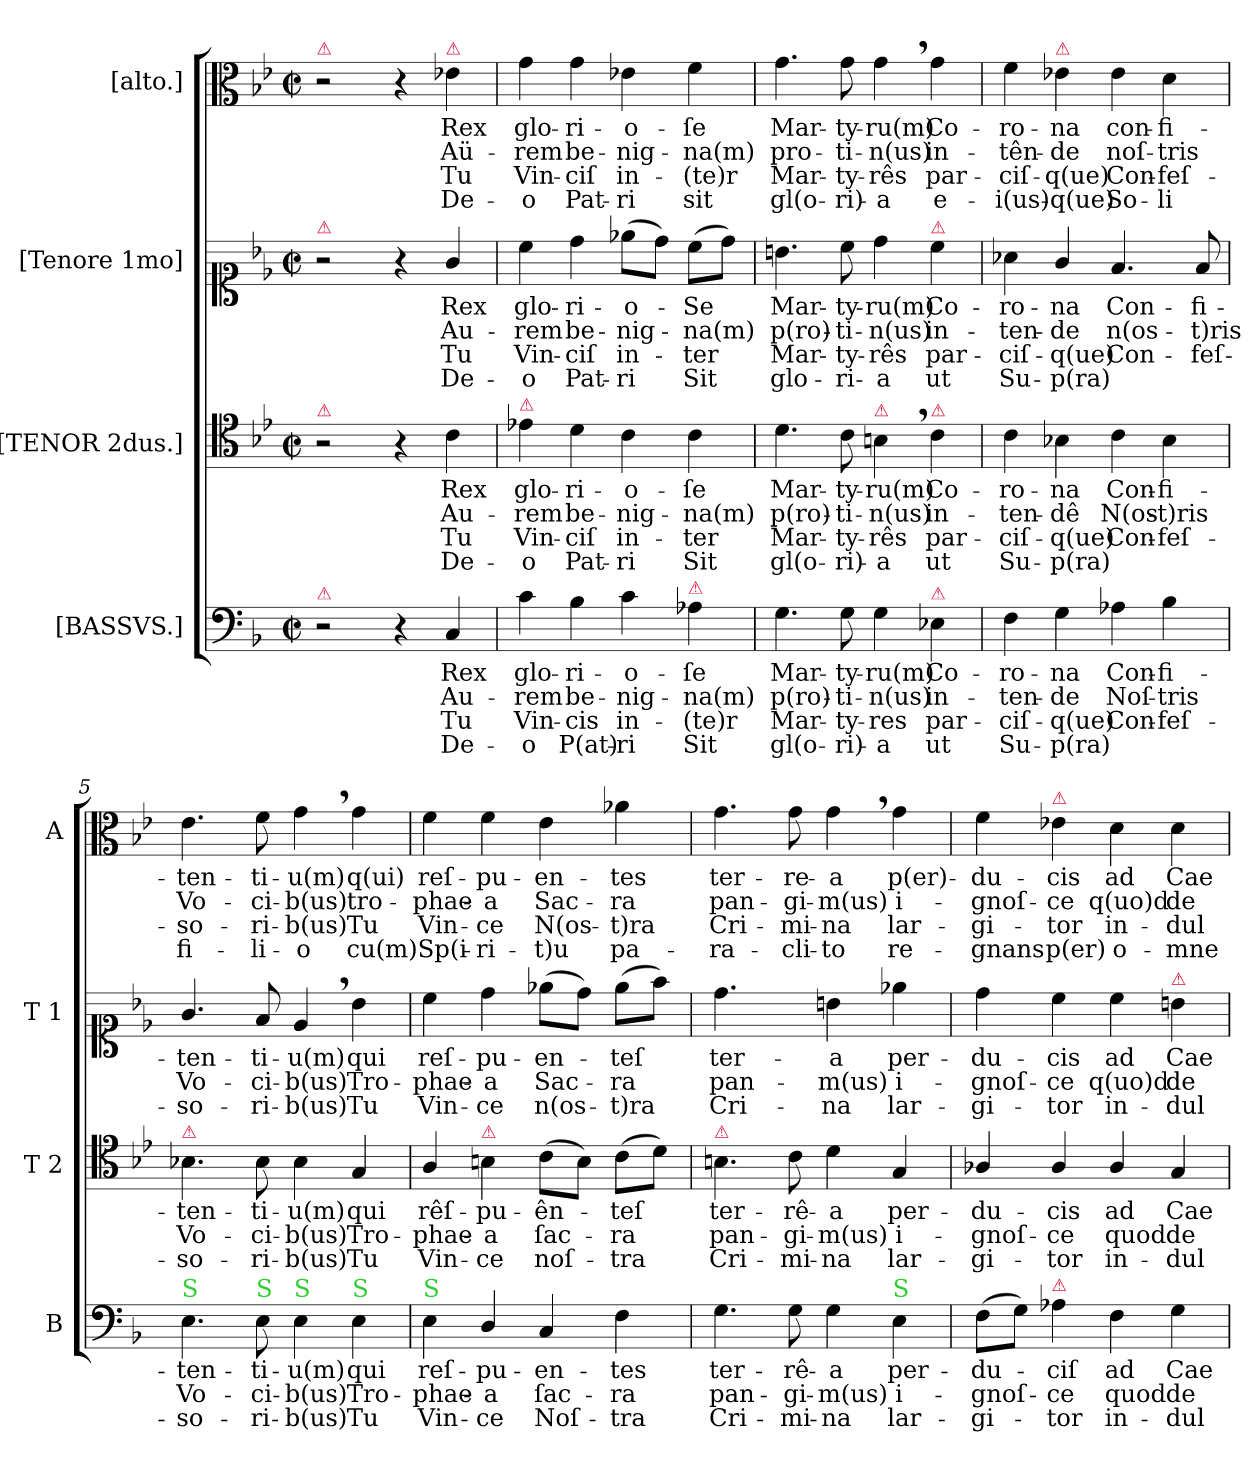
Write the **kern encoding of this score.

**kern	**text	**text	**text	**text	**kern	**text	**text	**text	**text	**kern	**text	**text	**text	**text	**kern	**text	**text	**text	**text
*part4	*part4	*part4	*part4	*part4	*part3	*part3	*part3	*part3	*part3	*part2	*part2	*part2	*part2	*part2	*part1	*part1	*part1	*part1	*part1
*staff4	*staff4	*staff4	*staff4	*staff4	*staff3	*staff3	*staff3	*staff3	*staff3	*staff2	*staff2	*staff2	*staff2	*staff2	*staff1	*staff1	*staff1	*staff1	*staff1
*I"[BASSVS.]	*	*	*	*	*I"[TENOR 2dus.]	*	*	*	*	*I"[Tenore 1mo]	*	*	*	*	*I"[alto.]	*	*	*	*
*I'B	*	*	*	*	*I'T 2	*	*	*	*	*I'T 1	*	*	*	*	*I'A	*	*	*	*
*clefF4	*	*	*	*	*clefC4	*	*	*	*	*clefC1	*	*	*	*	*clefC3	*	*	*	*
*k[b-]	*	*	*	*	*k[b-e-]	*	*	*	*	*k[b-e-]	*	*	*	*	*k[b-e-]	*	*	*	*
*M2/2	*	*	*	*	*M2/2	*	*	*	*	*M2/2	*	*	*	*	*M2/2	*	*	*	*
*met(c|)	*	*	*	*	*met(c|)	*	*	*	*	*met(c|)	*	*	*	*	*met(c|)	*	*	*	*
=1	=1	=1	=1	=1	=1	=1	=1	=1	=1	=1	=1	=1	=1	=1	=1	=1	=1	=1	=1
!	!	!	!	!	!	!	!	!	!	!	!	!	!	!	!LO:TX:a:color=crimson:t=⚠	!	!	!	!
!	!	!	!	!	!	!	!	!	!	!LO:TX:a:color=crimson:t=⚠	!	!	!	!	!	!	!	!	!
!	!	!	!	!	!LO:TX:a:color=crimson:t=⚠	!	!	!	!	!	!	!	!	!	!	!	!	!	!
!LO:TX:a:color=crimson:t=⚠	!	!	!	!	!	!	!	!	!	!	!	!	!	!	!	!	!	!	!
2r	.	.	.	.	2r	.	.	.	.	2r	.	.	.	.	2r	.	.	.	.
4r	.	.	.	.	4r	.	.	.	.	4r	.	.	.	.	4r	.	.	.	.
!	!	!	!	!	!	!	!	!	!	!	!	!	!	!	!LO:TX:a:color=crimson:t=⚠	!	!	!	!
4C/	Rex	Au-	Tu	De-	4c\	Rex	Au-	Tu	De-	4g/	Rex	Au-	Tu	De-	4e-X\	Rex	Aü-	Tu	De-
=2	=2	=2	=2	=2	=2	=2	=2	=2	=2	=2	=2	=2	=2	=2	=2	=2	=2	=2	=2
!	!	!	!	!	!LO:TX:a:color=crimson:t=⚠	!	!	!	!	!	!	!	!	!	!	!	!	!	!
4c\	glo-	-rem	Vin-	-o	4e-X\	glo-	-rem	Vin-	-o	4cc\	glo-	-rem	Vin-	-o	4g\	glo-	-rem	Vin-	-o
4B-\	-ri-	be-	-cis	P(at)-	4d\	-ri-	be-	-ciſ	Pat-	4dd\	-ri-	be-	-ciſ	Pat-	4g\	-ri-	be-	-ciſ	Pat-
4c\	-o-	-nig-	in-	-ri	4c\	-o-	-nig-	in-	-ri	(8ee-X\L	-o-	-nig-	in-	-ri	4e-X\	-o-	-nig-	in-	-ri
.	.	.	.	.	.	.	.	.	.	8dd\J)	.	.	.	.	.	.	.	.	.
!LO:TX:a:color=crimson:t=⚠	!	!	!	!	!	!	!	!	!	!	!	!	!	!	!	!	!	!	!
4A-X\	-ſe	-na(m)	-(te)r	Sit	4c\	-ſe	-na(m)	-ter	Sit	(8cc\L	-Se	-na(m)	-ter	Sit	4f\	-ſe	-na(m)	-(te)r	sit
.	.	.	.	.	.	.	.	.	.	8dd\J)	.	.	.	.	.	.	.	.	.
=3	=3	=3	=3	=3	=3	=3	=3	=3	=3	=3	=3	=3	=3	=3	=3	=3	=3	=3	=3
4.G\	Mar-	p(ro)-	Mar-	gl(o-	4.d\	Mar-	p(ro)-	Mar-	gl(o-	4.bn\	Mar-	p(ro)-	Mar-	glo-	4.g\	Mar-	pro-	Mar-	gl(o-
8G\	-ty-	-ti-	-ty-	-ri)-	8c\	-ty-	-ti-	-ty-	-ri)-	8cc\	-ty-	-ti-	-ty-	-ri-	8g\	-ty-	-ti-	-ty-	-ri)-
!	!	!	!	!	!LO:TX:a:color=crimson:t=⚠	!	!	!	!	!	!	!	!	!	!	!	!	!	!
4G\	-ru(m)	-n(us)	-res	-a	4Bn,<\	-ru(m)	-n(us)	-rês	-a	4dd\	-ru(m)	-n(us)	-rês	-a	4g,<\	-ru(m)	-n(us)	-rês	-a
!	!	!	!	!	!	!	!	!	!	!LO:TX:a:color=crimson:t=⚠	!	!	!	!	!	!	!	!	!
!	!	!	!	!	!LO:TX:a:color=crimson:t=⚠	!	!	!	!	!	!	!	!	!	!	!	!	!	!
!LO:TX:a:color=crimson:t=⚠	!	!	!	!	!	!	!	!	!	!	!	!	!	!	!	!	!	!	!
4E-X\	Co-	in-	par-	ut	4c\	Co-	in-	par-	ut	4cc\	Co-	in-	par-	ut	4g\	Co-	in-	par-	e-
=4	=4	=4	=4	=4	=4	=4	=4	=4	=4	=4	=4	=4	=4	=4	=4	=4	=4	=4	=4
4F\	-ro-	-ten-	-ciſ-	Su-	4c\	-ro-	-ten-	-ciſ-	Su-	4a-X\	-ro-	-ten-	-ciſ-	Su-	4f\	-ro-	-tên-	-ciſ-	-i(us)-
!	!	!	!	!	!	!	!	!	!	!	!	!	!	!	!LO:TX:a:color=crimson:t=⚠	!	!	!	!
4G\	-na	-de	-q(ue)	-p(ra)	4B-X\	-na	-dê	-q(ue)	-p(ra)	4g/	-na	-de	-q(ue)	-p(ra)	4e-X\	-na	-de	-q(ue)	-q(ue)
4A-X\	Con-	Noſ-	Con-	.	4c\	Con-	N(os-	Con-	.	4.f/	Con-	n(os-	Con-	.	4e-\	con-	noſ-	Con-	So-
4B-\	-fi-	-tris	-feſ-	.	4B-\	-fi-	-t)ris	-feſ-	.	.	.	.	.	.	4d\	-fi-	-tris	-feſ-	-li
.	.	.	.	.	.	.	.	.	.	8f/	-fi-	-t)ris	-feſ-	.	.	.	.	.	.
=5	=5	=5	=5	=5	=5	=5	=5	=5	=5	=5	=5	=5	=5	=5	=5	=5	=5	=5	=5
!	!	!	!	!	!LO:TX:a:color=crimson:t=⚠	!	!	!	!	!	!	!	!	!	!	!	!	!	!
!LO:TX:a:color=limegreen:t=S	!	!	!	!	!	!	!	!	!	!	!	!	!	!	!	!	!	!	!
4.E\	-ten-	Vo-	-so-	.	4.B-X\	-ten-	Vo-	-so-	.	4.g/	-ten-	Vo-	-so-	.	4.e-\	-ten-	Vo-	-so-	fi-
!LO:TX:a:color=limegreen:t=S	!	!	!	!	!	!	!	!	!	!	!	!	!	!	!	!	!	!	!
8E\	-ti-	-ci-	-ri-	.	8B-\	-ti-	-ci-	-ri-	.	8f/	-ti-	-ci-	-ri-	.	8f\	-ti-	-ci-	-ri-	-li-
!LO:TX:a:color=limegreen:t=S	!	!	!	!	!	!	!	!	!	!	!	!	!	!	!	!	!	!	!
4E\	-u(m)	-b(us)	-b(us)	.	4B-\	-u(m)	-b(us)	-b(us)	.	4e-,</	-u(m)	-b(us)	-b(us)	.	4g,<\	-u(m)	-b(us)	-b(us)	-o
!LO:TX:a:color=limegreen:t=S	!	!	!	!	!	!	!	!	!	!	!	!	!	!	!	!	!	!	!
4E\	qui	Tro-	Tu	.	4G/	qui	Tro-	Tu	.	4b-\	qui	Tro-	Tu	.	4g\	q(ui)	tro-	Tu	cu(m)
=6	=6	=6	=6	=6	=6	=6	=6	=6	=6	=6	=6	=6	=6	=6	=6	=6	=6	=6	=6
!LO:TX:a:color=limegreen:t=S	!	!	!	!	!	!	!	!	!	!	!	!	!	!	!	!	!	!	!
4E\	reſ-	-phae-	Vin-	.	4A/	rêſ-	-phae-	Vin-	.	4cc\	reſ-	-phae-	Vin-	.	4f\	reſ-	phae-	Vin-	Sp(i-
!	!	!	!	!	!LO:TX:a:color=crimson:t=⚠	!	!	!	!	!	!	!	!	!	!	!	!	!	!
4D/	-pu-	-a	-ce	.	4Bn\	-pu-	-a	-ce	.	4dd\	-pu-	-a	-ce	.	4f\	-pu-	-a	-ce	-ri-
4C/	-en-	ſac-	Noſ-	.	(8c\L	-ên-	ſac-	noſ-	.	(8ee-X\L	-en-	Sac-	n(os-	.	4e-\	-en-	Sac-	N(os-	-t)u
.	.	.	.	.	8B\J)	.	.	.	.	8dd\J)	.	.	.	.	.	.	.	.	.
4F\	-tes	-ra	-tra	.	(8c\L	-teſ	-ra	-tra	.	(8ee-\L	-teſ	-ra	-t)ra	.	4a-X\	-tes	-ra	-t)ra	pa-
.	.	.	.	.	8d\J)	.	.	.	.	8ff\J)	.	.	.	.	.	.	.	.	.
=7	=7	=7	=7	=7	=7	=7	=7	=7	=7	=7	=7	=7	=7	=7	=7	=7	=7	=7	=7
!	!	!	!	!	!LO:TX:a:color=crimson:t=⚠	!	!	!	!	!	!	!	!	!	!	!	!	!	!
4.G\	ter-	pan-	Cri-	.	4.Bn\	ter-	pan-	Cri-	.	4.dd\	ter-	pan-	Cri-	.	4.g\	ter-	pan-	Cri-	-ra-
8G\	-rê-	-gi-	-mi-	.	8c\	-rê-	-gi-	-mi-	.	8cc\yy	-re-	-gi-	-mi-	.	8g\	-re-	-gi-	-mi-	-cli-
4G\	-a	-m(us)	-na	.	4d\	-a	-m(us)	-na	.	4bn\	-a	-m(us)	-na	.	4g,<\	-a	-m(us)	-na	-to
!LO:TX:a:color=limegreen:t=S	!	!	!	!	!	!	!	!	!	!	!	!	!	!	!	!	!	!	!
4E\	per-	i-	lar-	.	4G/	per-	i-	lar-	.	4ee-X\	per-	i-	lar-	.	4g\	p(er)-	i-	lar-	re-
=8	=8	=8	=8	=8	=8	=8	=8	=8	=8	=8	=8	=8	=8	=8	=8	=8	=8	=8	=8
(8F\L	-du-	-gnoſ-	-gi-	.	4A-X/	-du-	-gnoſ-	-gi-	.	4dd\	-du-	-gnoſ-	-gi-	.	4f\	-du-	-gnoſ-	-gi-	-gnans
8G\J)	.	.	.	.	.	.	.	.	.	.	.	.	.	.	.	.	.	.	.
!	!	!	!	!	!	!	!	!	!	!	!	!	!	!	!LO:TX:a:color=crimson:t=⚠	!	!	!	!
!LO:TX:a:color=crimson:t=⚠	!	!	!	!	!	!	!	!	!	!	!	!	!	!	!	!	!	!	!
4A-X\	-ciſ	-ce	-tor	.	4A-/	-cis	-ce	-tor	.	4cc\	-cis	-ce	-tor	.	4e-X\	-cis	-ce	-tor	p(er)
4F\	ad	quod	in-	.	4A-/	ad	quod	in-	.	4cc\	ad	q(uo)d	in-	.	4d\	ad	q(uo)d	in-	o-
!	!	!	!	!	!	!	!	!	!	!LO:TX:a:color=crimson:t=⚠	!	!	!	!	!	!	!	!	!
4G\	Cae-	de-	-dul-	.	4G/	Cae-	de-	-dul-	.	4bn\	Cae-	de-	-dul-	.	4d\	Cae-	de-	-dul-	-mne
=	=	=	=	=	=	=	=	=	=	=	=	=	=	=	=	=	=	=	=
*-	*-	*-	*-	*-	*-	*-	*-	*-	*-	*-	*-	*-	*-	*-	*-	*-	*-	*-	*-
